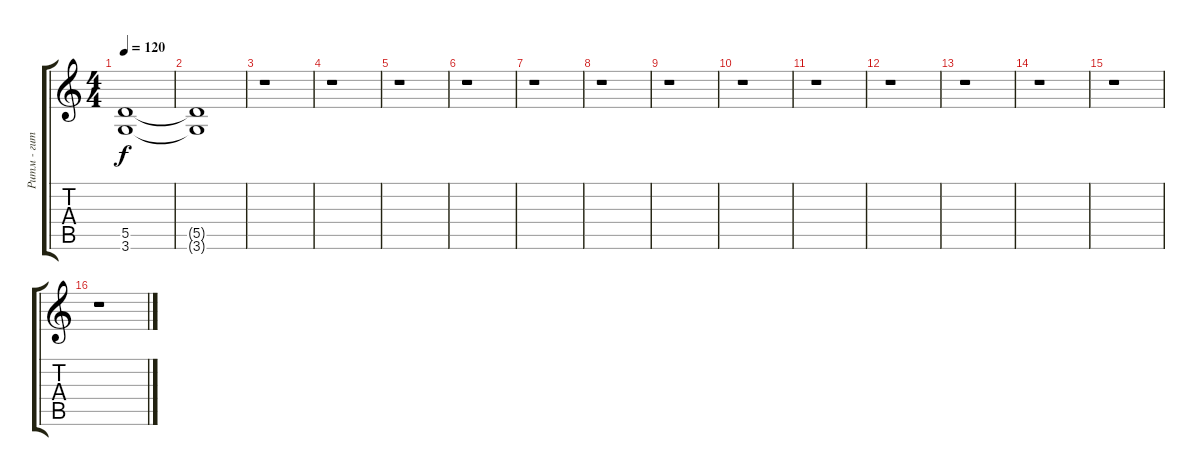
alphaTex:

\track ("Ритм - гитара" "Ритм - гит") {instrument distortionguitar}
\staff {score tabs}
\tuning (E4 B3 G3 D3 A2 E2) {hide}
\ts (4 4)
\tempo 120
\clef g2
\ks c
(5.5 3.6).1{dy f} |
(5.5{t} 3.6{t}).1 |
r.1 |
r.1 |
r.1 |
r.1 |
r.1 |
r.1 |
r.1 |
r.1 |
r.1 |
r.1 |
r.1 |
r.1 |
r.1 |
r.1
